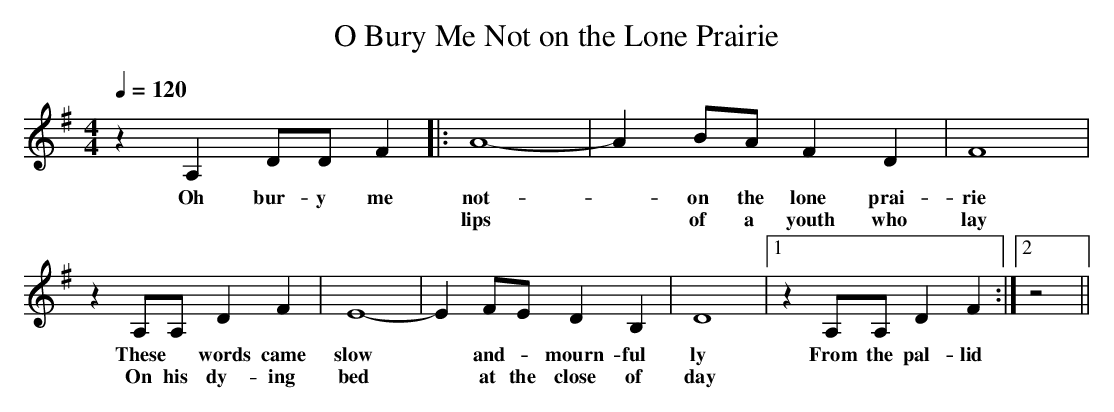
X:1
T:O Bury Me Not on the Lone Prairie
M:4/4
L:1/8
Q:1/4=120
K:G
z2A,2DDF2|: A8-|A2BAF2D2|F8|
w:Oh bur-y me|not|-on the lone prai-rie|
w:****|lips|* of a youth who|lay|
z2A,A,D2F2|E8-|E2FED2B,2|D8|[1 z2A,A,D2F2 :|[2 z4||
w:These * words came|slow|* and - mourn-ful|ly| From the pal-lid|
w:On his dy-ing |bed|* at the close of|day||
